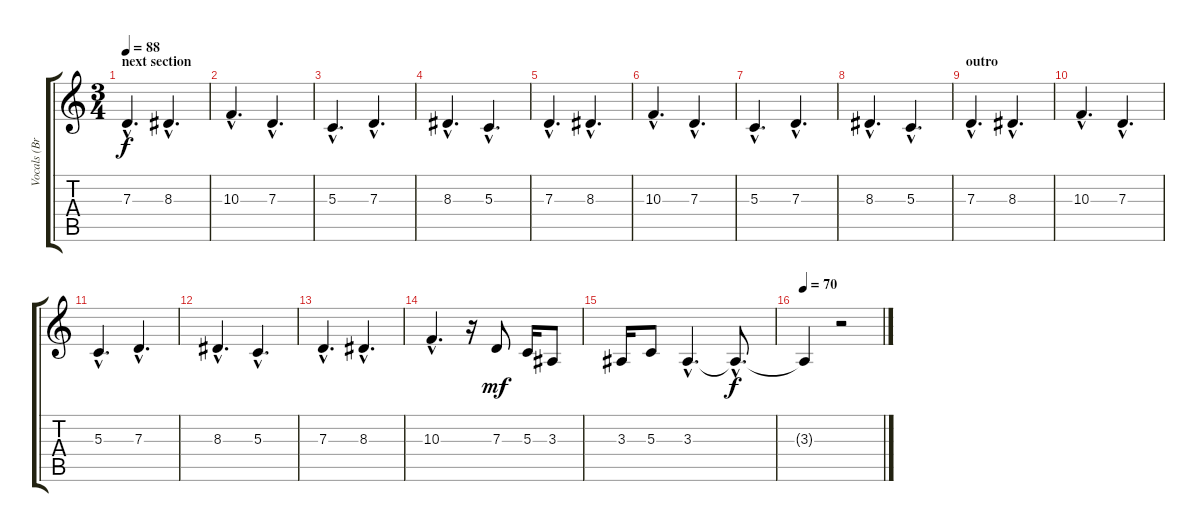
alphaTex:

\track ("Vocals (Brandon)" "Vocals (Br") {instrument cello}
\staff {score tabs}
\tuning (E4 B3 G3 D3 A2 E2) {hide}
\ts (3 4)
\section ("" "next section")
\tempo 88
\clef g2
\ks c
7.3{hac}.4{d dy f volume 16} 8.3{hac}.4{d} |
10.3{hac}.4{d} 7.3{hac}.4{d} |
5.3{hac}.4{d volume 16} 7.3{hac}.4{d} |
8.3{hac}.4{d} 5.3{hac}.4{d} |
7.3{hac}.4{d volume 16} 8.3{hac}.4{d} |
10.3{hac}.4{d} 7.3{hac}.4{d} |
5.3{hac}.4{d volume 16} 7.3{hac}.4{d} |
8.3{hac}.4{d} 5.3{hac}.4{d} |
\section ("" "outro")
7.3{hac}.4{d volume 16} 8.3{hac}.4{d} |
10.3{hac}.4{d} 7.3{hac}.4{d} |
5.3{hac}.4{d volume 16} 7.3{hac}.4{d} |
8.3{hac}.4{d} 5.3{hac}.4{d} |
7.3{hac}.4{d volume 16} 8.3{hac}.4{d} |
10.3{hac}.4{d} r.16 7.3.8{dy mf} 5.3.16 3.3.8 |
3.3.16{volume 16} 5.3.8 3.3{hac}.4{d} 3.3{hac t}.8{d dy f volume 14} |
\tempo 70
3.3{t}.4{volume 12} r.2
